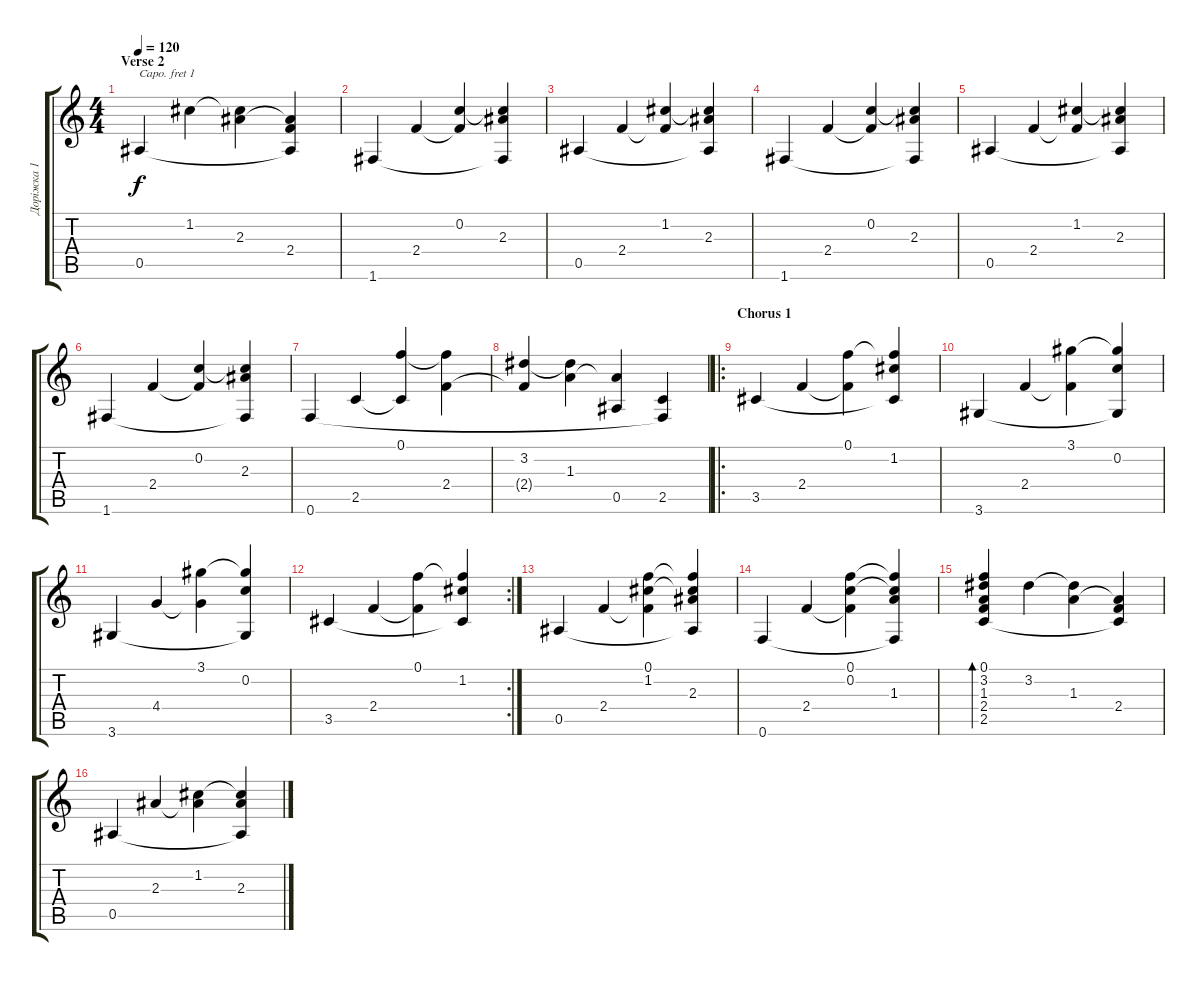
\track ("Доріжка 1" "Доріжка 1") {instrument acousticguitarsteel}
\staff {score tabs}
\capo 1
\tuning (E4 B3 G3 D3 A2 E2) {hide}
\ts (4 4)
\section ("" "Verse 2")
\tempo 120
\clef g2
\ks c
0.5.4{dy f} 1.2.4 (1.2{t} 2.3).4 (2.3{t} 2.4 0.5{t}).4 |
1.6.4 2.4.4 (0.2 2.4{t}).4 (0.2{t} 2.3 1.6{t}).4 |
0.5.4 2.4.4 (1.2 2.4{t}).4 (1.2{t} 2.3 0.5{t}).4 |
1.6.4 2.4.4 (0.2 2.4{t}).4 (0.2{t} 2.3 1.6{t}).4 |
0.5.4 2.4.4 (1.2 2.4{t}).4 (1.2{t} 2.3 0.5{t}).4 |
1.6.4 2.4.4 (0.2 2.4{t}).4 (0.2{t} 2.3 1.6{t}).4 |
0.6.4 2.5.4 (0.1 2.5{t}).4 (0.1{t} 2.4).4 |
(3.2 2.4{t}).4 (3.2{t} 1.3).4 (1.3{t} 0.5).4 (2.5 0.6{t}).4 |
\ro
\section ("" "Chorus 1")
3.5.4 2.4.4 (0.1 2.4{t}).4 (0.1{t} 1.2 3.5{t}).4 |
3.6.4 2.4.4 (3.1 2.4{t}).4 (3.1{t} 0.2 3.6{t}).4 |
3.6.4 4.4.4 (3.1 4.4{t}).4 (3.1{t} 0.2 3.6{t}).4 |
\rc 2
3.5.4 2.4.4 (0.1 2.4{t}).4 (0.1{t} 1.2 3.5{t}).4 |
0.5.4 2.4.4 (0.1 1.2 2.4{t}).4 (0.1{t} 1.2{t} 2.3 0.5{t}).4 |
0.6.4 2.4.4 (0.1 0.2 2.4{t}).4 (0.1{t} 0.2{t} 1.3 0.6{t}).4 |
(0.1 3.2 1.3 2.4 2.5).4{bd 30} 3.2.4 (3.2{t} 1.3).4 (1.3{t} 2.4 2.5{t}).4 |
0.5.4 2.3.4 (1.2 2.3{t}).4 (1.2{t} 2.3 0.5{t}).4
